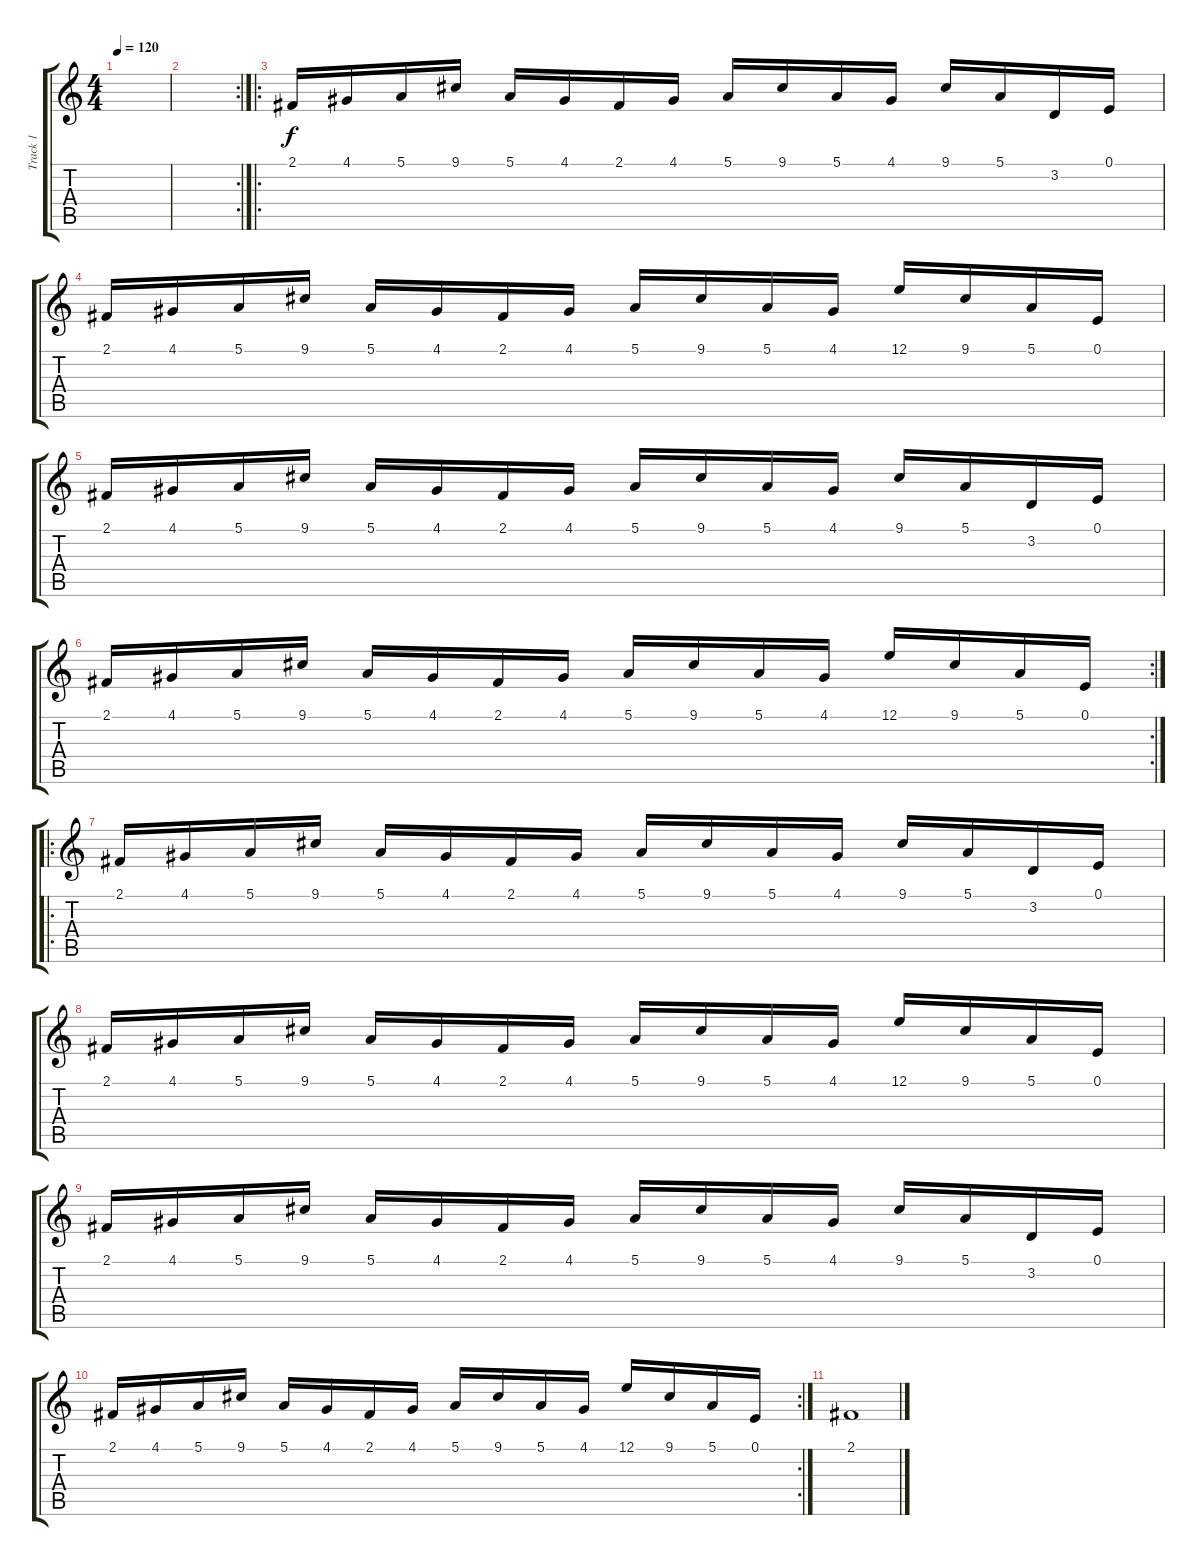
\track ("Track 1" "Track 1") {instrument flute}
\staff {score tabs}
\tuning (E4 B3 G3 D3 A2 E2) {hide}
\ts (4 4)
\tempo 120
\clef g2
\ks c
|
\rc 2
|
\ro
2.1.16{instrument accordion} 4.1.16 5.1.16 9.1.16 5.1.16 4.1.16 2.1.16 4.1.16 5.1.16 9.1.16 5.1.16 4.1.16 9.1.16 5.1.16 3.2.16 0.1.16 |
2.1.16 4.1.16 5.1.16 9.1.16 5.1.16 4.1.16 2.1.16 4.1.16 5.1.16 9.1.16 5.1.16 4.1.16 12.1.16 9.1.16 5.1.16 0.1.16 |
2.1.16 4.1.16 5.1.16 9.1.16 5.1.16 4.1.16 2.1.16 4.1.16 5.1.16 9.1.16 5.1.16 4.1.16 9.1.16 5.1.16 3.2.16 0.1.16 |
\rc 2
2.1.16 4.1.16 5.1.16 9.1.16 5.1.16 4.1.16 2.1.16 4.1.16 5.1.16 9.1.16 5.1.16 4.1.16 12.1.16 9.1.16 5.1.16 0.1.16 |
\ro
2.1.16{instrument accordion} 4.1.16 5.1.16 9.1.16 5.1.16 4.1.16 2.1.16 4.1.16 5.1.16 9.1.16 5.1.16 4.1.16 9.1.16 5.1.16 3.2.16 0.1.16 |
2.1.16 4.1.16 5.1.16 9.1.16 5.1.16 4.1.16 2.1.16 4.1.16 5.1.16 9.1.16 5.1.16 4.1.16 12.1.16 9.1.16 5.1.16 0.1.16 |
2.1.16 4.1.16 5.1.16 9.1.16 5.1.16 4.1.16 2.1.16 4.1.16 5.1.16 9.1.16 5.1.16 4.1.16 9.1.16 5.1.16 3.2.16 0.1.16 |
\rc 2
2.1.16 4.1.16 5.1.16 9.1.16 5.1.16 4.1.16 2.1.16 4.1.16 5.1.16 9.1.16 5.1.16 4.1.16 12.1.16 9.1.16 5.1.16 0.1.16 |
2.1.1
